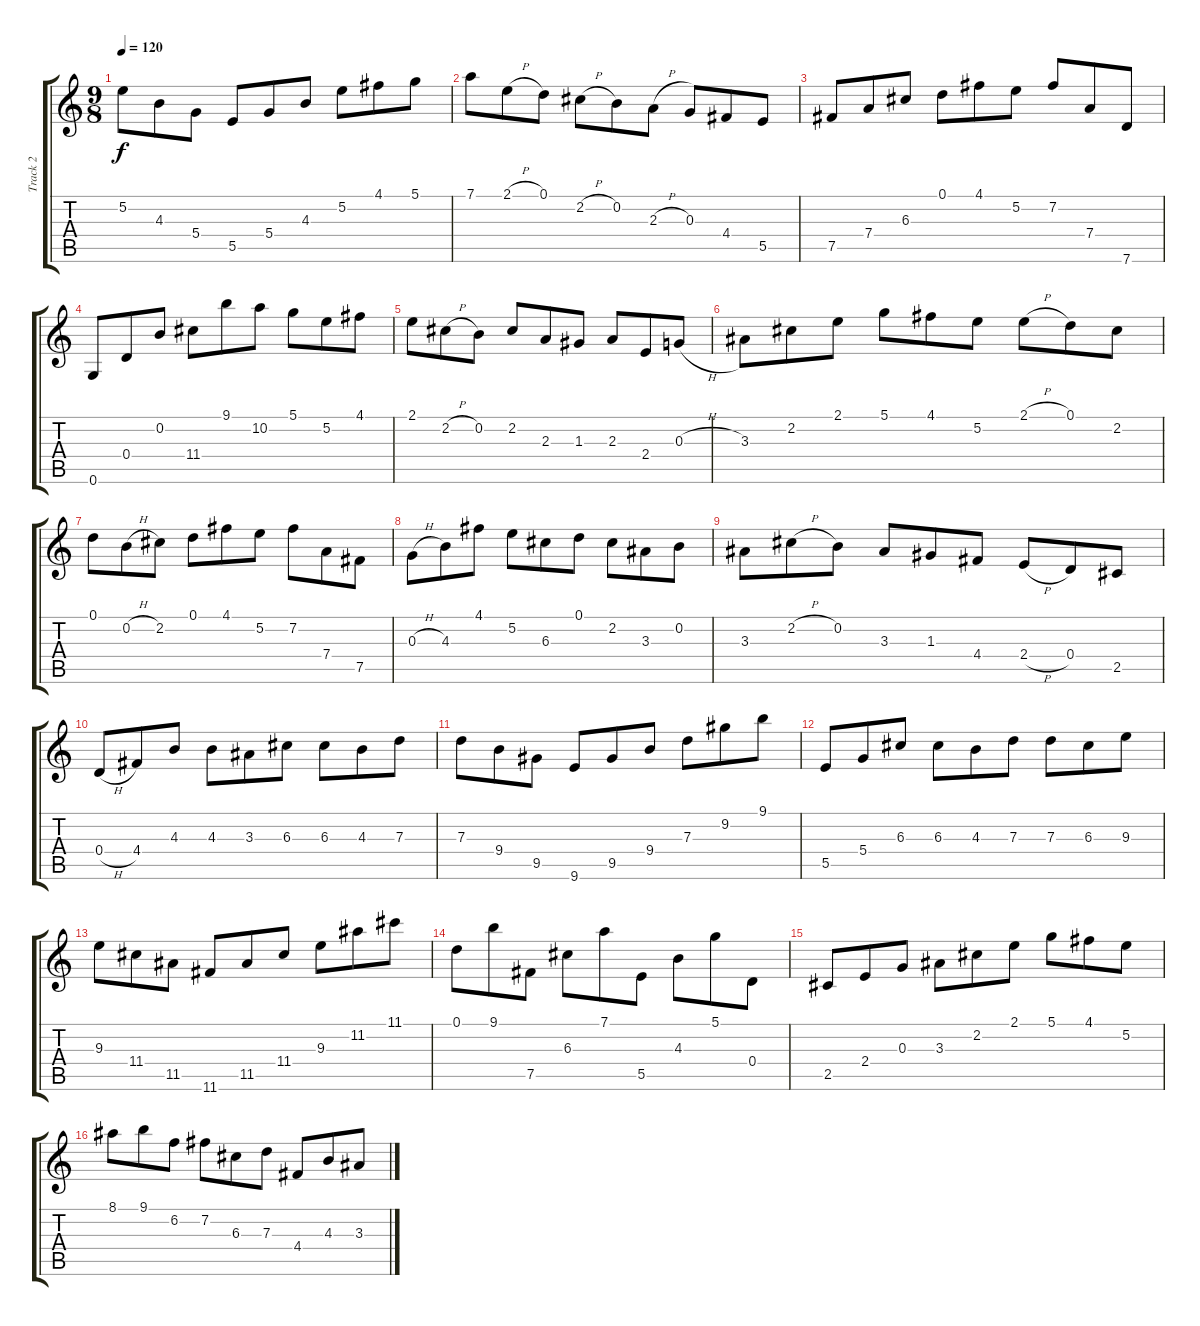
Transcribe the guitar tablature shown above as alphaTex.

\track ("Track 2" "Track 2") {instrument acousticguitarsteel}
\staff {score tabs}
\tuning (D4 B3 G3 D3 B2 G2) {hide}
\ts (9 8)
\tempo 120
\clef g2
\ks c
5.2.8{dy f} 4.3.8 5.4.8 5.5.8 5.4.8 4.3.8 5.2.8 4.1.8 5.1.8 |
7.1.8 2.1{h}.8 0.1.8 2.2{h}.8 0.2.8 2.3{h}.8 0.3.8 4.4.8 5.5.8 |
7.5.8 7.4.8 6.3.8 0.1.8 4.1.8 5.2.8 7.2.8 7.4.8 7.6.8 |
0.6.8 0.4.8 0.2.8 11.4.8 9.1.8 10.2.8 5.1.8 5.2.8 4.1.8 |
2.1.8 2.2{h}.8 0.2.8 2.2.8 2.3.8 1.3.8 2.3.8 2.4.8 0.3{h}.8 |
3.3.8 2.2.8 2.1.8 5.1.8 4.1.8 5.2.8 2.1{h}.8 0.1.8 2.2.8 |
0.1.8 0.2{h}.8 2.2.8 0.1.8 4.1.8 5.2.8 7.2.8 7.4.8 7.5.8 |
0.3{h}.8 4.3.8 4.1.8 5.2.8 6.3.8 0.1.8 2.2.8 3.3.8 0.2.8 |
3.3.8 2.2{h}.8 0.2.8 3.3.8 1.3.8 4.4.8 2.4{h}.8 0.4.8 2.5.8 |
0.4{h}.8 4.4.8 4.3.8 4.3.8 3.3.8 6.3.8 6.3.8 4.3.8 7.3.8 |
7.3.8 9.4.8 9.5.8 9.6.8 9.5.8 9.4.8 7.3.8 9.2.8 9.1.8 |
5.5.8 5.4.8 6.3.8 6.3.8 4.3.8 7.3.8 7.3.8 6.3.8 9.3.8 |
9.3.8 11.4.8 11.5.8 11.6.8 11.5.8 11.4.8 9.3.8 11.2.8 11.1.8 |
0.1.8 9.1.8 7.5.8 6.3.8 7.1.8 5.5.8 4.3.8 5.1.8 0.4.8 |
2.5.8 2.4.8 0.3.8 3.3.8 2.2.8 2.1.8 5.1.8 4.1.8 5.2.8 |
8.1.8 9.1.8 6.2.8 7.2.8 6.3.8 7.3.8 4.4.8 4.3.8 3.3.8
